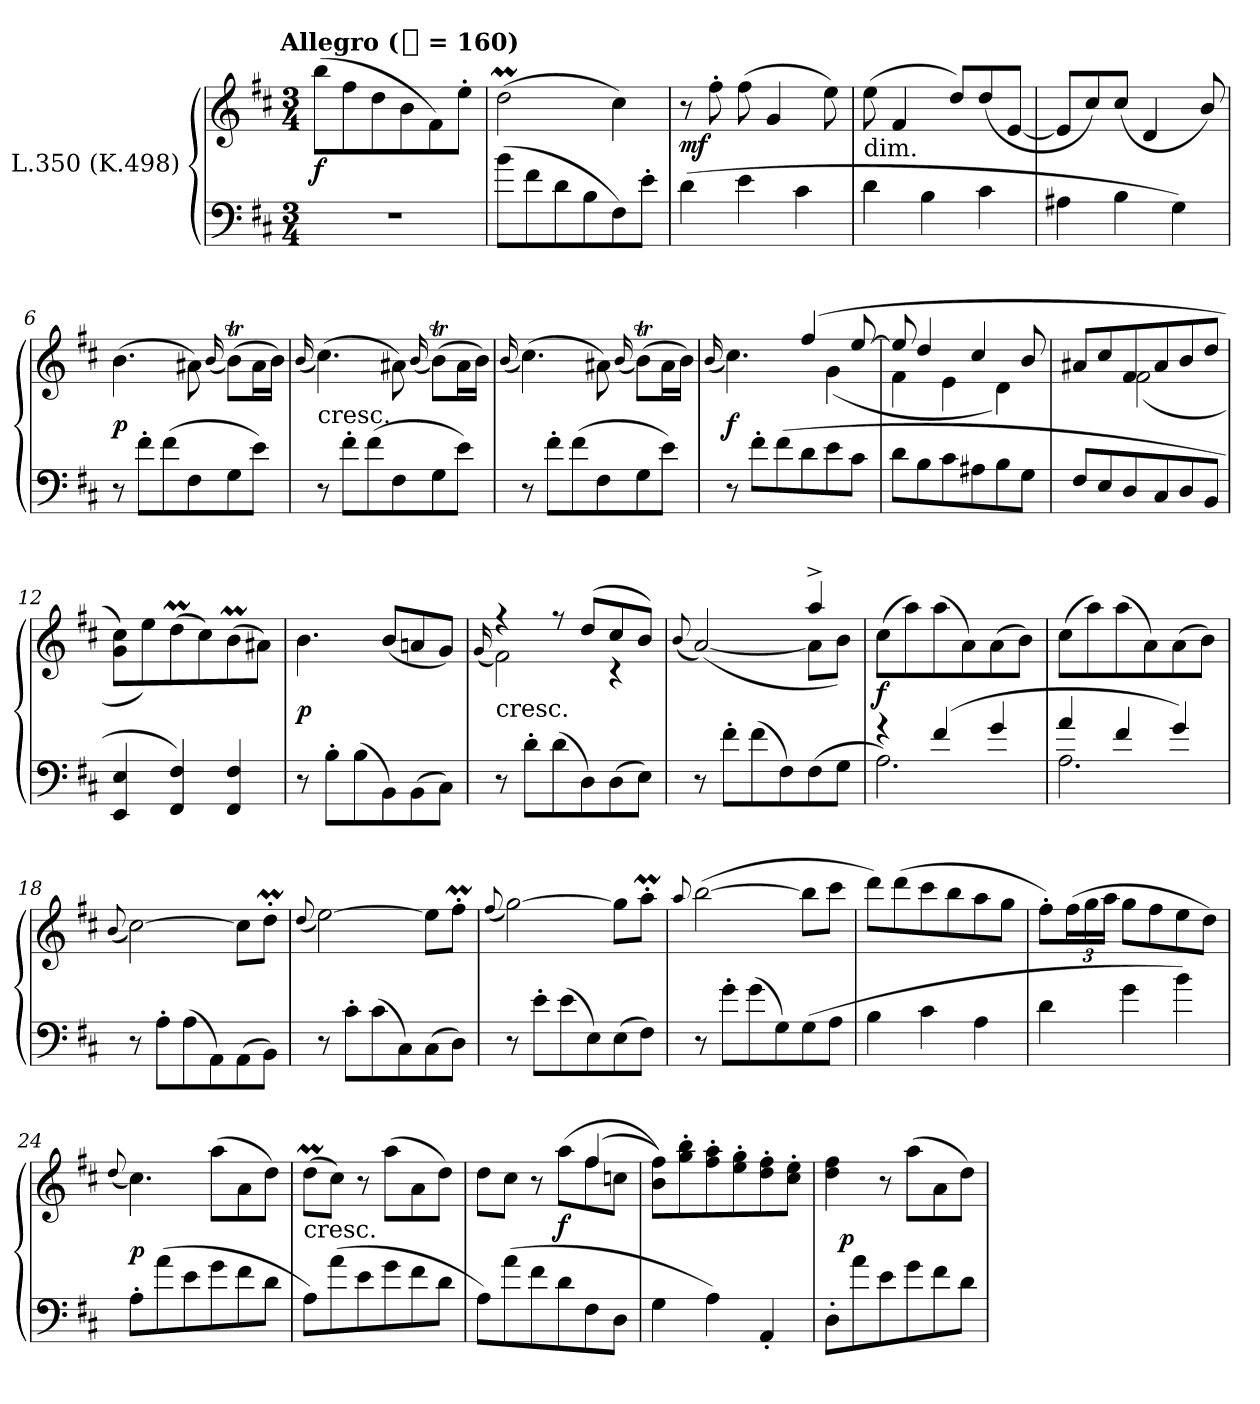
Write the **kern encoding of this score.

**kern	**kern	**dynam
*part1	*part1	*part1
*staff2	*staff1	*staff1/2
*I"L.350 (K.498)	*	*
*clefF4	*clefG2	*
*k[f#c#]	*k[f#c#]	*
*b:	*b:	*
!!LO:TX:omd:t=Allegro ([quarter] = 160)
*M3/4	*M3/4	*
*MM160	*MM160	*
=1	=1	=1
2.r	(8bbL	f
.	8ff#	.
.	8dd	.
.	8b	.
.	8f#)	.
.	8ee'J	.
=2	=2	=2
(8bL	(2ddM	.
8f#	.	.
8d	.	.
8B	.	.
8F#)	4cc#)	.
8e'J	.	.
=3	=3	=3
(4d	8r	mf
.	8ff#'	.
4e	(8ff#	.
.	4g	.
4c#	.	.
.	8ee)	.
!!LO:LB:g=z
=4	=4	=4
!	!LO:TX:c:t=dim.	!
4d	(8ee	.
.	4f#	.
4B	.	.
.	8dd/L)	.
4c#	(8dd/	.
.	[8e/J	.
=5	=5	=5
4A#X	8eL]	.
.	8cc#)	.
4B	(<8cc#J	.
.	4d	.
4G)	.	.
.	8b/)	.
=6	=6	=6
8r	(4.b	p
8f#'L	.	.
(8f#	.	.
8F#	8a#X\)	.
.	(16qqb/	.
8G	(8bT\L)	.
8eJ)	16a#\L	.
.	16b\JJ)	.
!!LO:LB:g=z
=7	=7	=7
.	(16qqb/	.
!	!LO:TX:c:t=cresc.	!
8r	(4.cc#)	.
8f#'L	.	.
(8f#	.	.
8F#	8a#X\)	.
.	(16qqb/	.
8G	(8bT\L)	.
8eJ)	16a#\L	.
.	16b\JJ)	.
=8	=8	=8
.	(16qqb/	.
8r	(4.cc#)	.
8f#'L	.	.
(8f#	.	.
8F#	8a#X\)	.
.	(16qqb/	.
8G	(8bT\L)	.
8eJ)	16a#\L	.
.	16b\JJ)	.
=9	=9	=9
.	(16qqb/	.
*	*^	*
8r	4.cc#)	4.ryy	f
8f#'L	.	.	.
(8f#	.	.	.
8d	(4ff#	8ryy	.
8e	.	(4g	.
8c#J	[8ee	.	.
!!LO:LB:g=z	!!
=10	=10	=10	=10
8dL	8ee]	4f#	.
8B	4dd	.	.
8c#	.	4e	.
8A#X	4cc#	.	.
8B	.	4d)	.
8GJ	8b	.	.
=11	=11	=11	=11
8F#/L	8a#XL	4ryy	.
8E/	8cc#	.	.
8D/	8f#	(2f#	.
8C#/	8a#	.	.
8D/	8b	.	.
8BB/J	8ddJ	.	.
*	*v	*v	*
=12	=12	=12
4EE 4E	8g 8cc#L)	.
.	8ee)	.
4FF# 4F#)	(8ddM	.
.	8cc#)	.
4FF# 4F#	(8bM	.
.	8a#XJ)	.
!!LO:LB:g=z
=13	=13	=13
8r	4.b	p
8B'L	.	.
(8B	.	.
8BB)	(8bL	.
(8BB	8an	.
8C#J)	8gJ)	.
=14	=14	=14
*	*^	*
.	.	(16qqg/	.
!	!LO:TX:c:t=cresc.	!	!
8r	4rff	2f#)	.
8d'L	.	.	.
(8d	8rff	.	.
8D)	(8ddL	.	.
(8D	8cc#	4rc	.
8EJ)	8bJ)	.	.
=15	=15	=15	=15
.	(8qqb/	.	.
8r	([2a)	2ryy	.
8f#'L	.	.	.
(8f#	.	.	.
8F#)	.	.	.
(8F#	4aa^	8aL]	.
8GJ	.	8bJ)	.
*	*v	*v	*
=16	=16	=16
*^	*	*
4r	2.A)	(8cc#L	f
.	.	8aa)	.
(4f#	.	(8aa	.
.	.	8a)	.
4g	.	(8a	.
.	.	8bJ)	.
!!LO:LB:g=z
=17	=17	=17	=17
4a	2.A	(8cc#L	.
.	.	8aa)	.
4f#	.	(8aa	.
.	.	8a)	.
4g)	.	(8a	.
.	.	8bJ)	.
*v	*v	*	*
=18	=18	=18
.	(8qqb/	.
8r	[2cc#)	.
8A'L	.	.
(8A	.	.
8AA)	.	.
(8AA	8cc#L]	.
8BBJ)	8ddM'J	.
=19	=19	=19
.	(8qqdd/	.
8r	[2ee)	.
8c#'L	.	.
(8c#	.	.
8C#)	.	.
(8C#	8eeL]	.
8DJ)	8ff#m'J	.
=20	=20	=20
.	(8qqff#/	.
8r	[2gg)	.
8e'L	.	.
(8e	.	.
8E)	.	.
(8E	8ggL]	.
8F#J)	8aaM'J	.
!!LO:LB:g=z
=21	=21	=21
.	8qqaa/	.
8r	([2bb	.
8g'L	.	.
(8g	.	.
8G)	.	.
(8G	8bbL]	.
8AJ	8ccc#J	.
=22	=22	=22
4B	8dddL)	.
.	(8ddd	.
4c#	8ccc#	.
.	8bb	.
4A	8aa	.
.	8ggJ	.
=23	=23	=23
4d	8ff#'L)	.
.	(24ff#L	.
.	24gg	.
.	24aaJJ	.
4g	8ggL	.
.	8ff#	.
4b)	8ee	.
.	8ddJ)	.
!!LO:LB:g=z
=24	=24	=24
.	(8qqdd/	.
8A'L	4.cc#)	] ] p
(8a	.	.
8e	.	.
8g	(8aaL	.
8f#	8a	.
8dJ	8ddJ)	.
=25	=25	=25
!	!LO:TX:c:t=cresc.	!
8AL)	(8ddML	.
(8a	8cc#J)	.
8e	8r	.
8g	(8aaL	.
8f#	8a	.
8dJ	8ddJ)	.
=26	=26	=26
*	*^	*
8AL)	4.ryy	8ddL	.
(8a	.	8cc#J	.
8f#	.	8r	.
8d	8ryy	(<8aaL	f
8F#	(4ff#	8ff#	.
8DJ	.	8ccnJ	.
*	*v	*v	*
!!LO:LB:g=z
=27	=27	=27
4G	8b 8ff#L))	.
.	8gg' 8bb'	.
4A)	8ff#' 8aa'	.
.	8ee' 8gg'	.
4AA'	8dd' 8ff#'	.
.	8cc#' 8ee'J	.
=28	=28	=28
*	*^	*
8D'L	4dd 4ff#	8ryy	.
!	!	!	!LO:DY:rj
8a	.	2ryy	p
8e	8r	.	.
8g	(8aaL	.	.
8f#	8a	.	.
8dJ	8ddJ)	8ryy	.
*	*v	*v	*
=	=	=
*-	*-	*-
